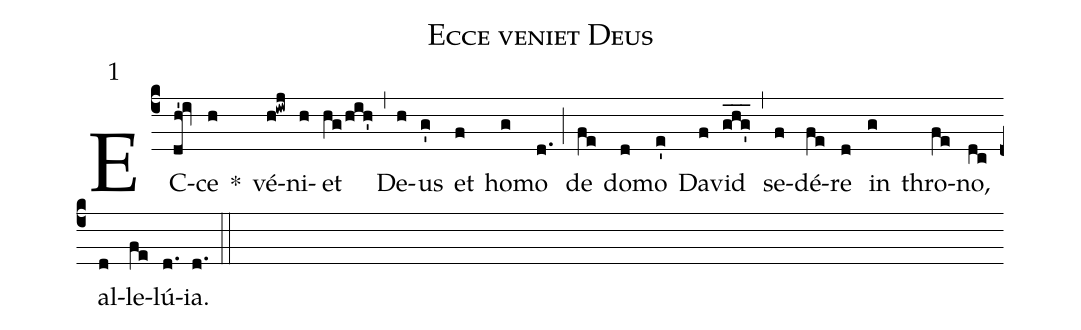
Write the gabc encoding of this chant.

name:Ecce veniet Deus;
mode:1;
annotation:1;
office-part:Antiphonae;
%%
(c4) EC(dh'!iv)ce(h) *() vé(h!iwj)ni(h)et(hg/hih') (,) De(h)us(g') et(f) ho(g)mo(d.) (;) de(fe) do(d)mo(e') Da(f)vid(g_h_g_') (,) se(f)dé(fe)re(d) in(g) thro(fe)no,(dc) al(d)le(fe)lú(d.)ia.(d.) (::)
